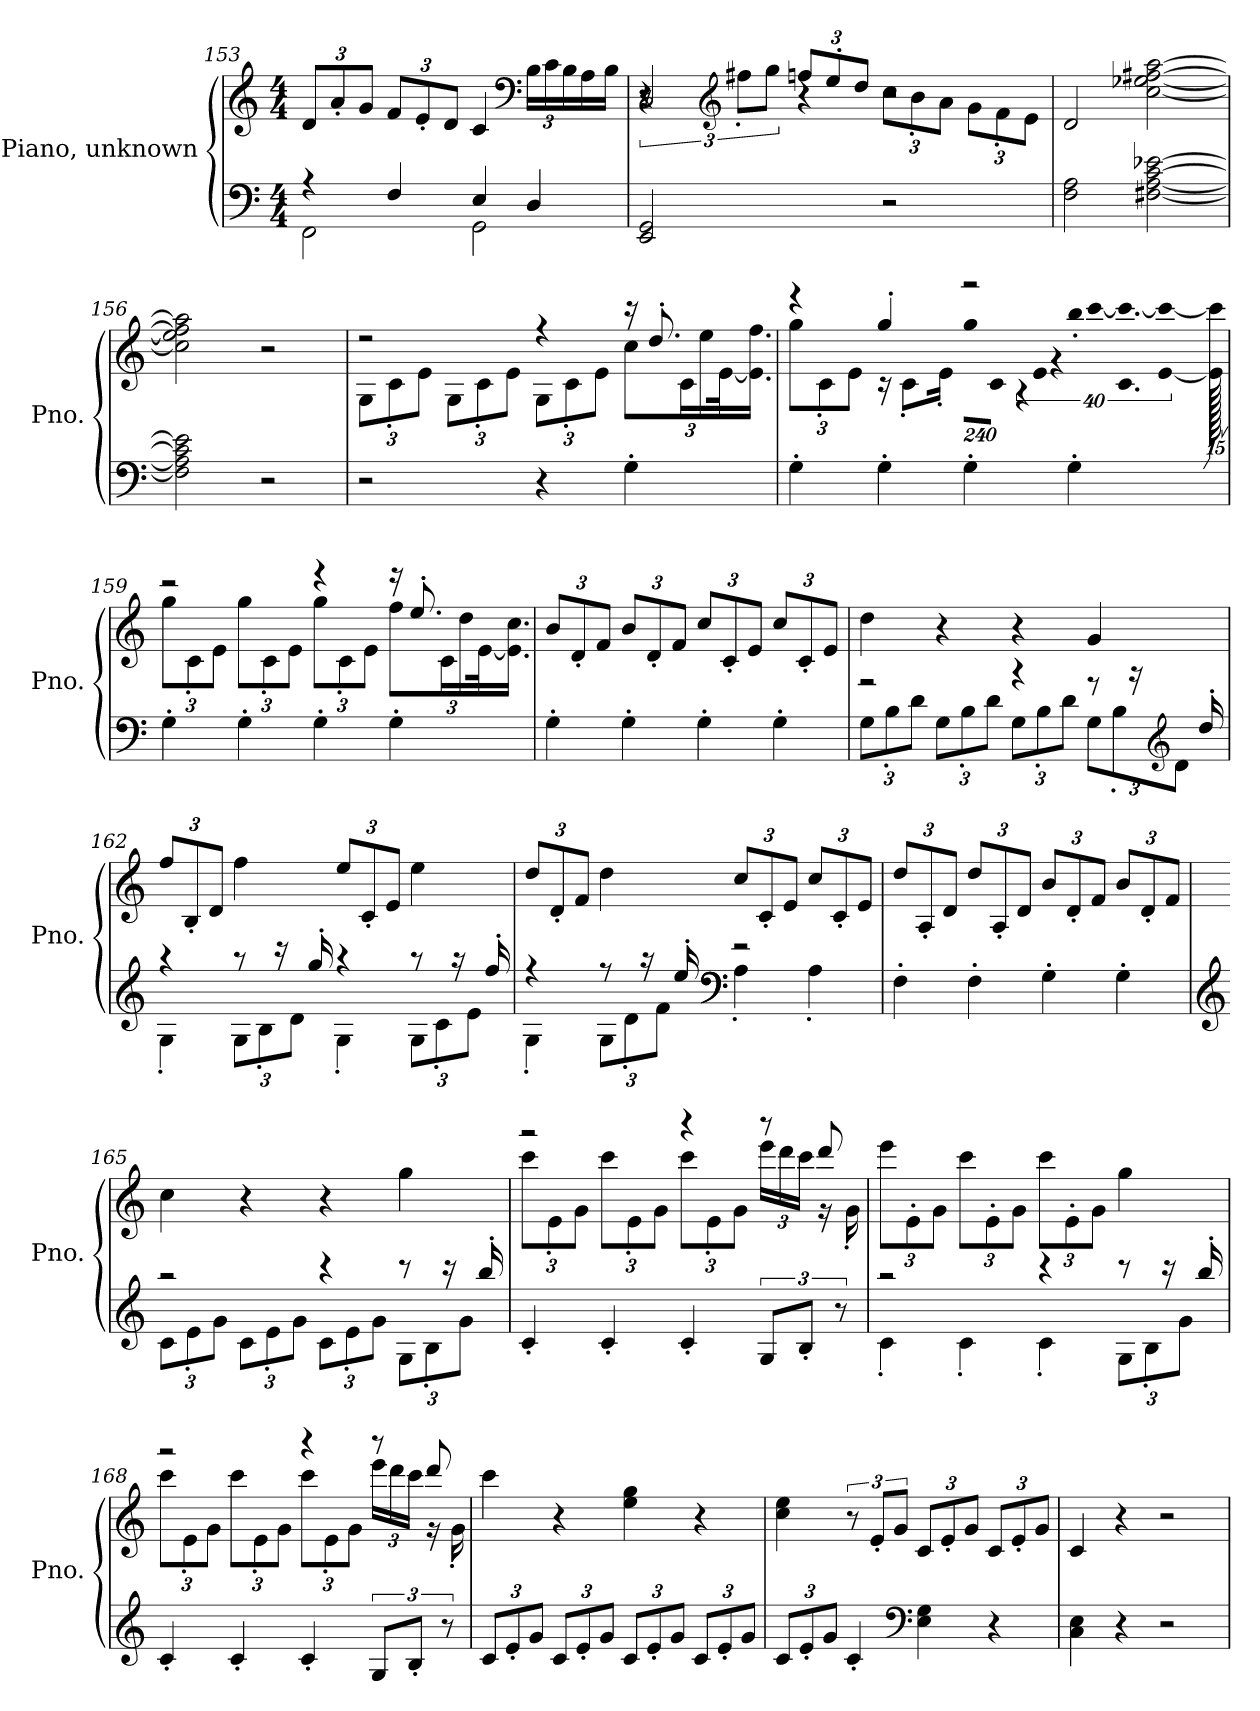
**kern	**kern
*part1	*part1
*staff2	*staff1
*I"Piano, unknown	*
*I'Pno.	*
*clefF4	*clefG2
*k[]	*k[]
*M4/4	*M4/4
=153	=153
*^	*
*	*	*Xbrackettup
4r	2FF\	12d/L
.	.	12a'/
.	.	12g/J
4F/	.	12f/L
.	.	12e'/
.	.	12d/J
4E/	2GG\	4c/
*	*	*clefF4
4D/	.	24B\LL
.	.	24c\
.	.	24B\
.	.	16A\
.	.	16B\JJ
*v	*v	*
!!LO:LB:g=z
=154	=154
*	*^
*	*	*brackettup
*	*	*^
2EE/ 2GG/	4r	12r	2C/
*	*clefG2	*	*
.	.	12ff#X'\L	.
.	.	12gg\J	.
*	*Xbrackettup	*	*
.	12ffn/L	4r	.
.	12ee'/	.	.
.	12dd/J	.	.
2r	2r	12cc\L	2r
.	.	12b'\	.
.	.	12a\J	.
.	.	12g\L	.
.	.	12f'\	.
.	.	12e\J	.
*	*v	*v	*v
=155	=155
2F\ 2A\	2d/
[2F#X\ [2A\ [2c\ [2e-X\	[2cc\ [2ee-X\ [2ff#X\ [2aa\
=156	=156
2F#\] 2A\] 2c\] 2e-\]	2cc\] 2ee-\] 2ff#\] 2aa\]
2r	2r
=157	=157
*	*^
2r	2r	12G\L
.	.	12c'\
.	.	12e\J
.	.	12G\L
.	.	12c'\
.	.	12e\J
4r	4r	12G\L
.	.	12c'\
.	.	12e\J
4G'\	16r	12cc\L
.	8.dd'/	.
.	.	24c\L
.	.	24ee\
.	.	[48e\K
.	.	24.e\] 24.ff\JJ
!!LO:LB:g=z	!!
=158	=158	=158
4G'\	4r	12gg\L
.	.	12c'\
.	.	12e\J
4G'\	4gg'/	16r
.	.	8c'\L
.	.	16e'\Jk
*	*	*brackettup
!	!	!LO:N:vis=16
4G'\	2r	1920%137gg\LL
!	!	!LO:N:vis=16
.	.	1920%137c\JJ
!	!	!LO:N:vis=32
.	.	640%23r
!	!	!LO:N:vis=32
.	.	640%23e\
!	!	!LO:N:vis=32
.	.	640%23r
4G'\	.	.
!	!	!LO:N:vis=32
.	.	640%23bb'\LLL
!	!	!LO:N:vis=32
.	.	[640%23ccc\J
!	!	!LO:N:vis=16.
.	.	960%103c\ 960%103ccc\_
.	.	[128%9e\ 128%9ccc\_
960ryy	960ryy	960e\] 960ccc\]
=159	=159	=159
*	*	*Xbrackettup
4G'\	2r	12gg\L
.	.	12c'\
.	.	12e\J
4G'\	.	12gg\L
.	.	12c'\
.	.	12e\J
4G'\	4r	12gg\L
.	.	12c'\
.	.	12e\J
4G'\	16r	12ff\L
.	8.ee'/	.
.	.	24c\L
.	.	24dd\
.	.	[48e\K
.	.	24.e\] 24.cc\JJ
*	*v	*v
=160	=160
4G'\	12b/L
.	12d'/
.	12f/J
4G'\	12b/L
.	12d'/
.	12f/J
4G'\	12cc/L
.	12c'/
.	12e/J
4G'\	12cc/L
.	12c'/
.	12e/J
!!LO:LB:g=z
=161	=161
*^	*
*	*Xbrackettup	*
2r	12G\L	4dd\
.	12B'\	.
.	12d\J	.
.	12G\L	4r
.	12B'\	.
.	12d\J	.
4r	12G\L	4r
.	12B'\	.
.	12d\J	.
8r	12G\L	4g/
.	12B'\	.
16r	.	.
*clefG2	*	*
.	12d\J	.
16dd'/	.	.
=162	=162	=162
4r	4G'\	12ff/L
.	.	12B'/
.	.	12d/J
8r	12G\L	4ff\
.	12B'\	.
16r	.	.
.	12d\J	.
16gg'/	.	.
4r	4G'\	12ee/L
.	.	12c'/
.	.	12e/J
8r	12G\L	4ee\
.	12c'\	.
16r	.	.
.	12e\J	.
16ff'/	.	.
!!LO:LB:g=z
=163	=163	=163
4r	4G'\	12dd/L
.	.	12d'/
.	.	12f/J
8r	12G\L	4dd\
.	12d'\	.
16r	.	.
.	12f\J	.
16ee'/	.	.
*clefF4	*	*
2r	4A'\	12cc/L
.	.	12c'/
.	.	12e/J
.	4A'\	12cc/L
.	.	12c'/
.	.	12e/J
*v	*v	*
=164	=164
4F'\	12dd/L
.	12A'/
.	12d/J
4F'\	12dd/L
.	12A'/
.	12d/J
4G'\	12b/L
.	12d'/
.	12f/J
4G'\	12b/L
.	12d'/
.	12f/J
=165	=165
*clefG2	*
*^	*
2r	12c\L	4cc\
.	12e'\	.
.	12g\J	.
.	12c\L	4r
.	12e'\	.
.	12g\J	.
4r	12c\L	4r
.	12e'\	.
.	12g\J	.
8r	12G\L	4gg\
.	12B'\	.
16r	.	.
.	12g\J	.
16bb'/	.	.
*v	*v	*
!!LO:PB:g=z
=166	=166
*	*^
4c'/	2r	12ccc\L
.	.	12e'\
.	.	12g\J
4c'/	.	12ccc\L
.	.	12e'\
.	.	12g\J
4c'/	4r	12ccc\L
.	.	12e'\
.	.	12g\J
*brackettup	*	*
12G/L	8r	24eee\LL
.	.	24ddd\
12B'/J	.	24ccc\JJ
.	8ddd/	16r
12r	.	.
.	.	16g'\
*	*v	*v
=167	=167
*^	*
2r	4c'\	12eee\L
.	.	12e'\
.	.	12g\J
.	4c'\	12ccc\L
.	.	12e'\
.	.	12g\J
4r	4c'\	12ccc\L
.	.	12e'\
.	.	12g\J
*	*Xbrackettup	*
8r	12G\L	4gg\
.	12B'\	.
16r	.	.
.	12g\J	.
16bb'/	.	.
*v	*v	*
=168	=168
*	*^
4c'/	2r	12ccc\L
.	.	12e'\
.	.	12g\J
4c'/	.	12ccc\L
.	.	12e'\
.	.	12g\J
4c'/	4r	12ccc\L
.	.	12e'\
.	.	12g\J
*brackettup	*	*
12G/L	8r	24eee\LL
.	.	24ddd\
12B'/J	.	24ccc\JJ
.	8ddd/	16r
12r	.	.
.	.	16g'\
*	*v	*v
!!LO:LB:g=z
=169	=169
*Xbrackettup	*
12c/L	4ccc\
12e'/	.
12g/J	.
12c/L	4r
12e'/	.
12g/J	.
12c/L	4ee\ 4gg\
12e'/	.
12g/J	.
12c/L	4r
12e'/	.
12g/J	.
=170	=170
12c/L	4cc\ 4ee\
12e'/	.
12g/J	.
*	*brackettup
4c'/	12r
.	12e'/L
.	12g/J
*clefF4	*
*	*Xbrackettup
4E\ 4G\	12c/L
.	12e'/
.	12g/J
4r	12c/L
.	12e'/
.	12g/J
=171	=171
4C\ 4E\	4c/
4r	4r
2r	2r
=	=
*-	*-
